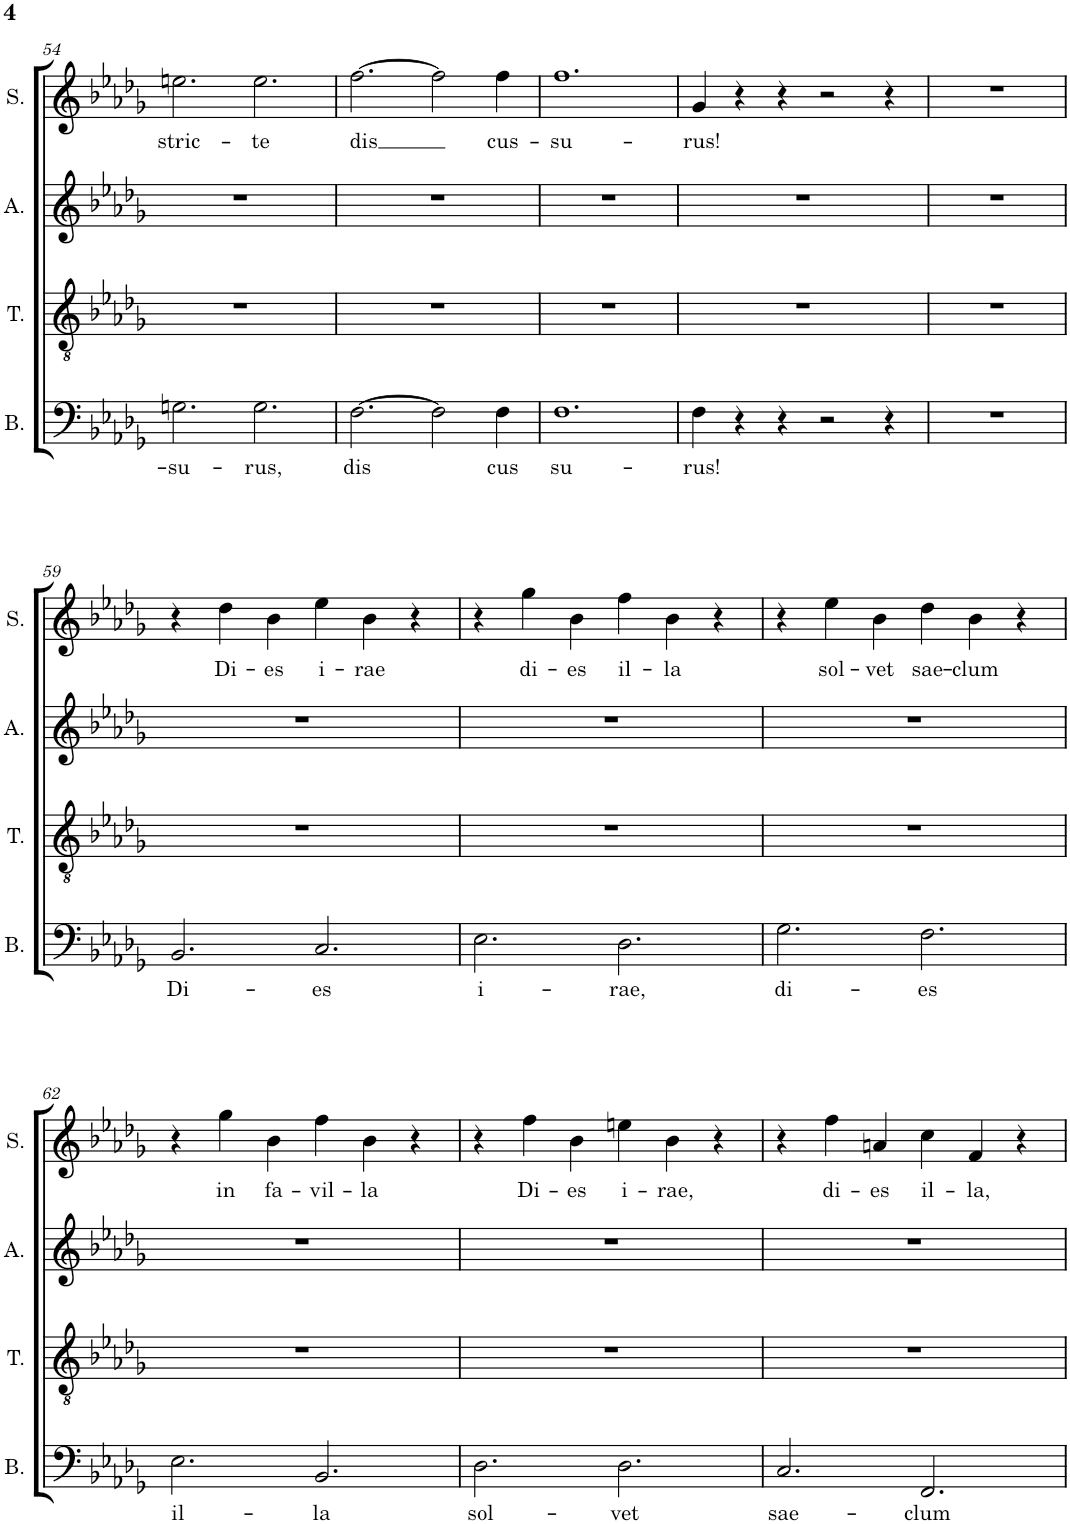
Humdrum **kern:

**kern	**text	**kern	**kern	**kern	**text
*part4	*part4	*part3	*part2	*part1	*part1
*staff4	*staff4	*staff3	*staff2	*staff1	*staff1
*I"Bass	*	*I"Tenor	*I"Alto	*I"Soprano	*
*I'B.	*	*I'T.	*I'A.	*I'S.	*
!!LO:PB:g=z
*clefF4	*	*clefGv2	*clefG2	*clefG2	*
*k[b-e-a-d-g-]	*	*k[b-e-a-d-g-]	*k[b-e-a-d-g-]	*k[b-e-a-d-g-]	*
*M6/4	*	*M6/4	*M6/4	*M6/4	*
=54	=54	=54	=54	=54	=54
!	!LO:LY:b	!	!	!	!LO:LY:b
2.Gn\	-su-	1.r	1.r	2.een\	stric-
!	!LO:LY:b	!	!	!	!LO:LY:b
2.G\	-rus,	.	.	2.ee\	-te
=55	=55	=55	=55	=55	=55
!	!LO:LY:b	!	!	!	!LO:LY:b
[2.F\	dis	1.r	1.r	[2.ff\	dis
2F\]	.	.	.	2ff\]	.
!	!LO:LY:b	!	!	!	!LO:LY:b
4F\	cus	.	.	4ff\	cus-
=56	=56	=56	=56	=56	=56
!	!LO:LY:b	!	!	!	!LO:LY:b
1.F	su-	1.r	1.r	1.ff	-su-
=57	=57	=57	=57	=57	=57
!	!LO:LY:b	!	!	!	!LO:LY:b
4F\	-rus!	1.r	1.r	4g-/	-rus!
4r	.	.	.	4r	.
4r	.	.	.	4r	.
2r	.	.	.	2r	.
4r	.	.	.	4r	.
=58	=58	=58	=58	=58	=58
1.r	.	1.r	1.r	1.r	.
!!LO:LB:g=z
=59	=59	=59	=59	=59	=59
!	!LO:LY:b	!	!	!	!
2.BB-/	Di-	1.r	1.r	4r	.
!	!	!	!	!	!LO:LY:b
.	.	.	.	4dd-\	Di-
!	!	!	!	!	!LO:LY:b
.	.	.	.	4b-\	-es
!	!LO:LY:b	!	!	!	!LO:LY:b
2.C/	-es	.	.	4ee-\	i-
!	!	!	!	!	!LO:LY:b
.	.	.	.	4b-\	-rae
.	.	.	.	4r	.
=60	=60	=60	=60	=60	=60
!	!LO:LY:b	!	!	!	!
2.E-\	i-	1.r	1.r	4r	.
!	!	!	!	!	!LO:LY:b
.	.	.	.	4gg-\	di-
!	!	!	!	!	!LO:LY:b
.	.	.	.	4b-\	-es
!	!LO:LY:b	!	!	!	!LO:LY:b
2.D-\	-rae,	.	.	4ff\	il-
!	!	!	!	!	!LO:LY:b
.	.	.	.	4b-\	-la
.	.	.	.	4r	.
=61	=61	=61	=61	=61	=61
!	!LO:LY:b	!	!	!	!
2.G-\	di-	1.r	1.r	4r	.
!	!	!	!	!	!LO:LY:b
.	.	.	.	4ee-\	sol-
!	!	!	!	!	!LO:LY:b
.	.	.	.	4b-\	-vet
!	!LO:LY:b	!	!	!	!LO:LY:b
2.F\	-es	.	.	4dd-\	sae-
!	!	!	!	!	!LO:LY:b
.	.	.	.	4b-\	-clum
.	.	.	.	4r	.
!!LO:LB:g=z
=62	=62	=62	=62	=62	=62
!	!LO:LY:b	!	!	!	!
2.E-\	il-	1.r	1.r	4r	.
!	!	!	!	!	!LO:LY:b
.	.	.	.	4gg-\	in
!	!	!	!	!	!LO:LY:b
.	.	.	.	4b-\	fa-
!	!LO:LY:b	!	!	!	!LO:LY:b
2.BB-/	-la	.	.	4ff\	-vil-
!	!	!	!	!	!LO:LY:b
.	.	.	.	4b-\	-la
.	.	.	.	4r	.
=63	=63	=63	=63	=63	=63
!	!LO:LY:b	!	!	!	!
2.D-\	sol-	1.r	1.r	4r	.
!	!	!	!	!	!LO:LY:b
.	.	.	.	4ff\	Di-
!	!	!	!	!	!LO:LY:b
.	.	.	.	4b-\	-es
!	!LO:LY:b	!	!	!	!LO:LY:b
2.D-\	-vet	.	.	4een\	i-
!	!	!	!	!	!LO:LY:b
.	.	.	.	4b-\	-rae,
.	.	.	.	4r	.
=64	=64	=64	=64	=64	=64
!	!LO:LY:b	!	!	!	!
2.C/	sae-	1.r	1.r	4r	.
!	!	!	!	!	!LO:LY:b
.	.	.	.	4ff\	di-
!	!	!	!	!	!LO:LY:b
.	.	.	.	4an/	-es
!	!LO:LY:b	!	!	!	!LO:LY:b
2.FF/	-clum	.	.	4cc\	il-
!	!	!	!	!	!LO:LY:b
.	.	.	.	4f/	-la,
.	.	.	.	4r	.
=	=	=	=	=	=
*-	*-	*-	*-	*-	*-
